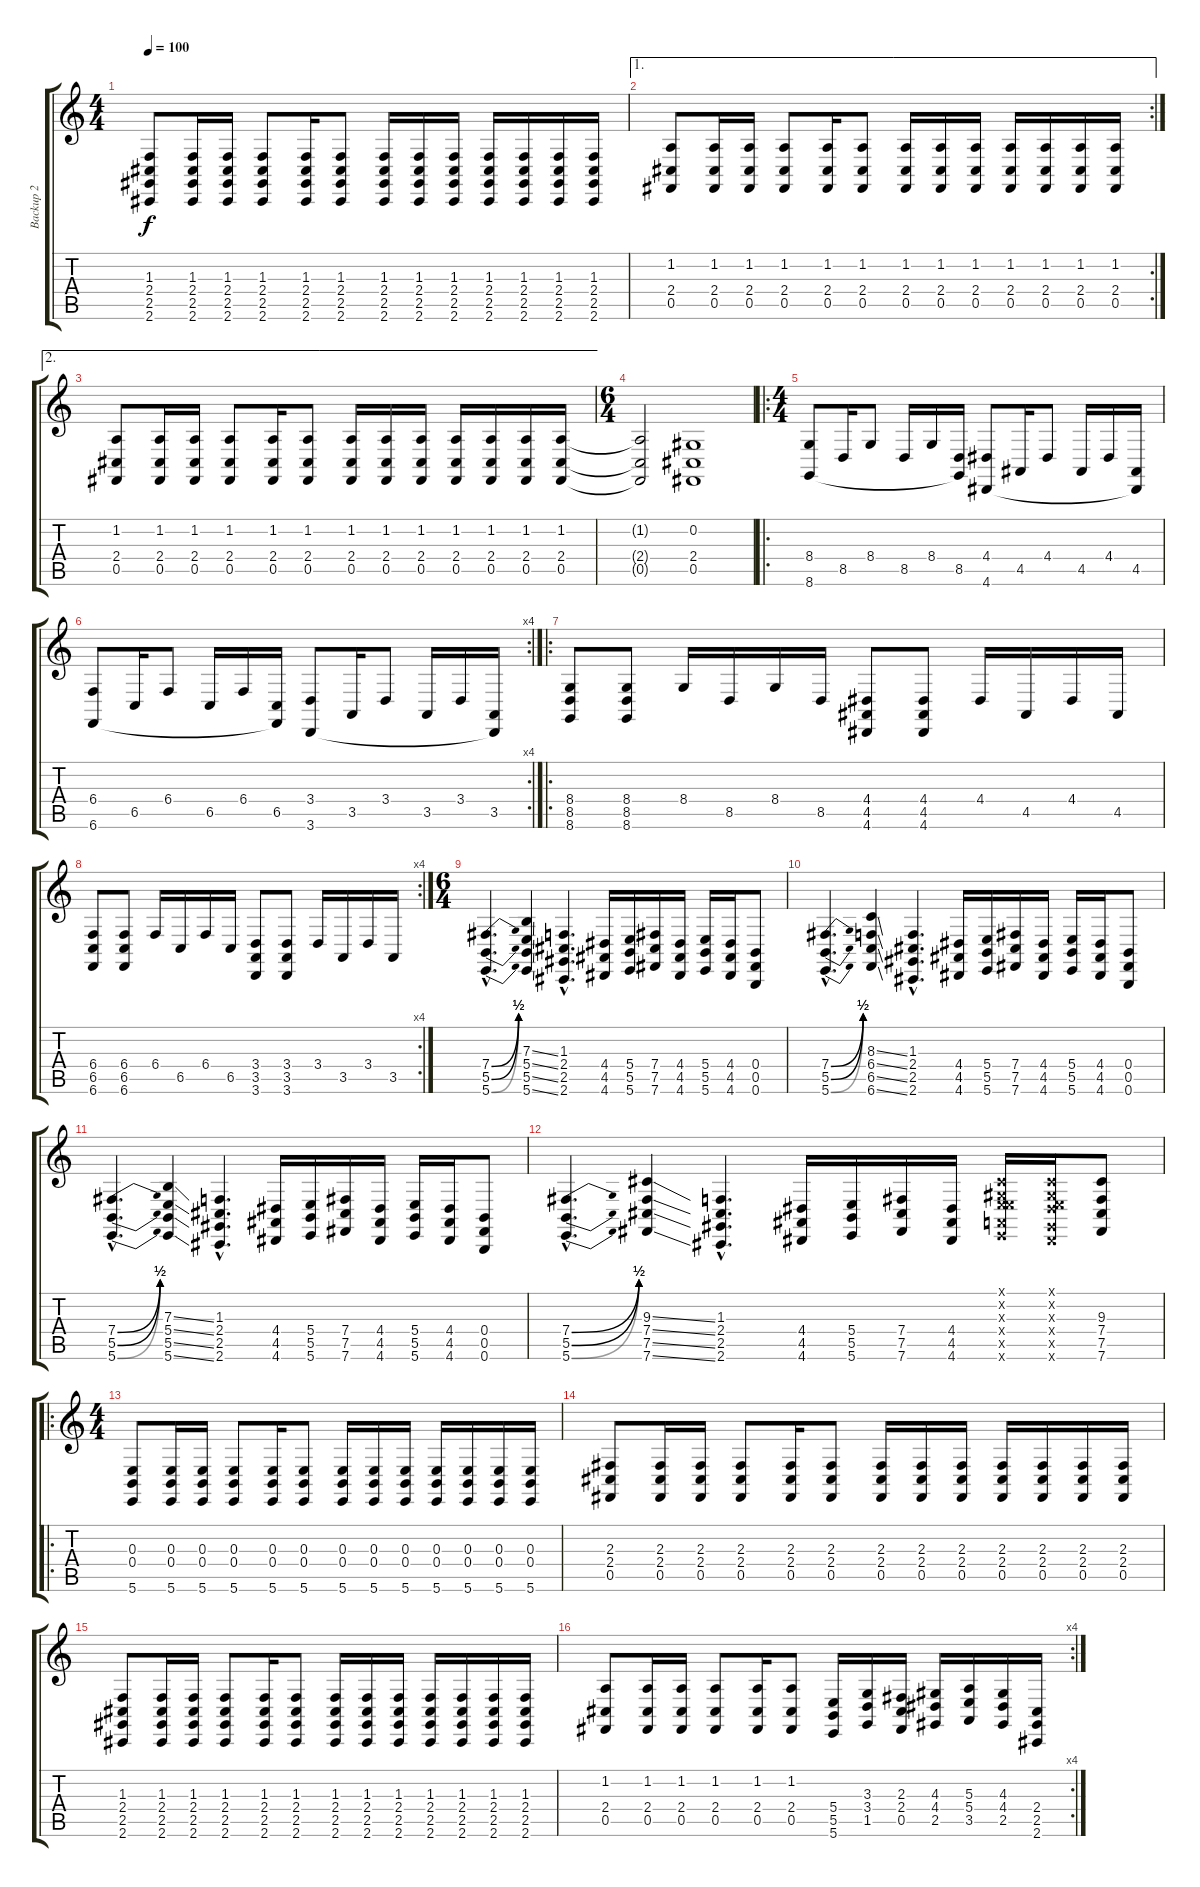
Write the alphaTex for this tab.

\track ("Backup 2" "Backup 2") {instrument lead2sawtooth}
\staff {score tabs}
\tuning (Db4 Ab3 E3 B2 Gb2 B1) {hide}
\ts (4 4)
\tempo 100
\clef g2
\ks c
(1.3 2.4 2.5 2.6).8{dy f} (1.3 2.4 2.5 2.6).16 (1.3 2.4 2.5 2.6).16 (1.3 2.4 2.5 2.6).8 (1.3 2.4 2.5 2.6).16 (1.3 2.4 2.5 2.6).8 (1.3 2.4 2.5 2.6).16 (1.3 2.4 2.5 2.6).16 (1.3 2.4 2.5 2.6).16 (1.3 2.4 2.5 2.6).16 (1.3 2.4 2.5 2.6).16 (1.3 2.4 2.5 2.6).16 (1.3 2.4 2.5 2.6).16 |
\ae 1
\rc 2
(1.2 2.4 0.5).8 (1.2 2.4 0.5).16 (1.2 2.4 0.5).16 (1.2 2.4 0.5).8 (1.2 2.4 0.5).16 (1.2 2.4 0.5).8 (1.2 2.4 0.5).16 (1.2 2.4 0.5).16 (1.2 2.4 0.5).16 (1.2 2.4 0.5).16 (1.2 2.4 0.5).16 (1.2 2.4 0.5).16 (1.2 2.4 0.5).16 |
\ae 2
(1.2 2.4 0.5).8 (1.2 2.4 0.5).16 (1.2 2.4 0.5).16 (1.2 2.4 0.5).8 (1.2 2.4 0.5).16 (1.2 2.4 0.5).8 (1.2 2.4 0.5).16 (1.2 2.4 0.5).16 (1.2 2.4 0.5).16 (1.2 2.4 0.5).16 (1.2 2.4 0.5).16 (1.2 2.4 0.5).16 (1.2 2.4 0.5).16 |
\ts (6 4)
(1.2{t} 2.4{t} 0.5{t}).2 (0.2 2.4 0.5).1 |
\ro
\ts (4 4)
(8.4 8.6).8 8.5.16 8.4.8 8.5.16 8.4.16 (8.5 8.6{t}).16 (4.4 4.6).8 4.5.16 4.4.8 4.5.16 4.4.16 (4.5 4.6{t}).16 |
\rc 4
(6.4 6.6).8 6.5.16 6.4.8 6.5.16 6.4.16 (6.5 6.6{t}).16 (3.4 3.6).8 3.5.16 3.4.8 3.5.16 3.4.16 (3.5 3.6{t}).16 |
\ro
(8.4 8.5 8.6).8 (8.4 8.5 8.6).8 8.4.16 8.5.16 8.4.16 8.5.16 (4.4 4.5 4.6).8 (4.4 4.5 4.6).8 4.4.16 4.5.16 4.4.16 4.5.16 |
\rc 4
(6.4 6.5 6.6).8 (6.4 6.5 6.6).8 6.4.16 6.5.16 6.4.16 6.5.16 (3.4 3.5 3.6).8 (3.4 3.5 3.6).8 3.4.16 3.5.16 3.4.16 3.5.16 |
\ts (6 4)
(7.4{be (bend 0 0 60 2) hac} 5.5{be (bend 0 0 60 2) hac} 5.6{be (bend 0 0 60 2) hac}).4{d} (7.3{ss} 5.4{ss} 5.5{ss} 5.6{ss}).4 (1.3{hac} 2.4{hac} 2.5{hac} 2.6{hac}).4{d} (4.4 4.5 4.6).16 (5.4 5.5 5.6).16 (7.4 7.5 7.6).16 (4.4 4.5 4.6).16 (5.4 5.5 5.6).16 (4.4 4.5 4.6).16 (0.4 0.5 0.6).8 |
(7.4{be (bend 0 0 60 2) hac} 5.5{be (bend 0 0 60 2) hac} 5.6{be (bend 0 0 60 2) hac}).4{d} (8.3{ss} 6.4{ss} 6.5{ss} 6.6{ss}).4 (1.3{hac} 2.4{hac} 2.5{hac} 2.6{hac}).4{d} (4.4 4.5 4.6).16 (5.4 5.5 5.6).16 (7.4 7.5 7.6).16 (4.4 4.5 4.6).16 (5.4 5.5 5.6).16 (4.4 4.5 4.6).16 (0.4 0.5 0.6).8 |
(7.4{be (bend 0 0 60 2) hac} 5.5{be (bend 0 0 60 2) hac} 5.6{be (bend 0 0 60 2) hac}).4{d} (7.3{ss} 5.4{ss} 5.5{ss} 5.6{ss}).4 (1.3{hac} 2.4{hac} 2.5{hac} 2.6{hac}).4{d} (4.4 4.5 4.6).16 (5.4 5.5 5.6).16 (7.4 7.5 7.6).16 (4.4 4.5 4.6).16 (5.4 5.5 5.6).16 (4.4 4.5 4.6).16 (0.4 0.5 0.6).8 |
(7.4{be (bend 0 0 60 2) hac} 5.5{be (bend 0 0 60 2) hac} 5.6{be (bend 0 0 60 2) hac}).4{d} (9.3{ss} 7.4{ss} 7.5{ss} 7.6{ss}).4 (1.3{hac} 2.4{hac} 2.5{hac} 2.6{hac}).4{d} (4.4 4.5 4.6).16 (5.4 5.5 5.6).16 (7.4 7.5 7.6).16 (4.4 4.5 4.6).16 (0.1{x} 0.2{x} 0.3{x} 5.4{x} 3.5{x} 5.6{x}).16 (0.1{x} 0.2{x} 0.3{x} 4.4{x} 2.5{x} 4.6{x}).16 (9.3 7.4 7.5 7.6).8 |
\ro
\ts (4 4)
(0.3 0.4 5.6).8 (0.3 0.4 5.6).16 (0.3 0.4 5.6).16 (0.3 0.4 5.6).8 (0.3 0.4 5.6).16 (0.3 0.4 5.6).8 (0.3 0.4 5.6).16 (0.3 0.4 5.6).16 (0.3 0.4 5.6).16 (0.3 0.4 5.6).16 (0.3 0.4 5.6).16 (0.3 0.4 5.6).16 (0.3 0.4 5.6).16 |
(2.3 2.4 0.5).8 (2.3 2.4 0.5).16 (2.3 2.4 0.5).16 (2.3 2.4 0.5).8 (2.3 2.4 0.5).16 (2.3 2.4 0.5).8 (2.3 2.4 0.5).16 (2.3 2.4 0.5).16 (2.3 2.4 0.5).16 (2.3 2.4 0.5).16 (2.3 2.4 0.5).16 (2.3 2.4 0.5).16 (2.3 2.4 0.5).16 |
(1.3 2.4 2.5 2.6).8 (1.3 2.4 2.5 2.6).16 (1.3 2.4 2.5 2.6).16 (1.3 2.4 2.5 2.6).8 (1.3 2.4 2.5 2.6).16 (1.3 2.4 2.5 2.6).8 (1.3 2.4 2.5 2.6).16 (1.3 2.4 2.5 2.6).16 (1.3 2.4 2.5 2.6).16 (1.3 2.4 2.5 2.6).16 (1.3 2.4 2.5 2.6).16 (1.3 2.4 2.5 2.6).16 (1.3 2.4 2.5 2.6).16 |
\rc 4
(1.2 2.4 0.5).8 (1.2 2.4 0.5).16 (1.2 2.4 0.5).16 (1.2 2.4 0.5).8 (1.2 2.4 0.5).16 (1.2 2.4 0.5).8 (5.4 5.5 5.6).16 (3.3 3.4 1.5).16 (2.3 2.4 0.5).16 (4.3 4.4 2.5).16 (5.3 5.4 3.5).16 (4.3 4.4 2.5).16 (2.4 2.5 2.6).16
